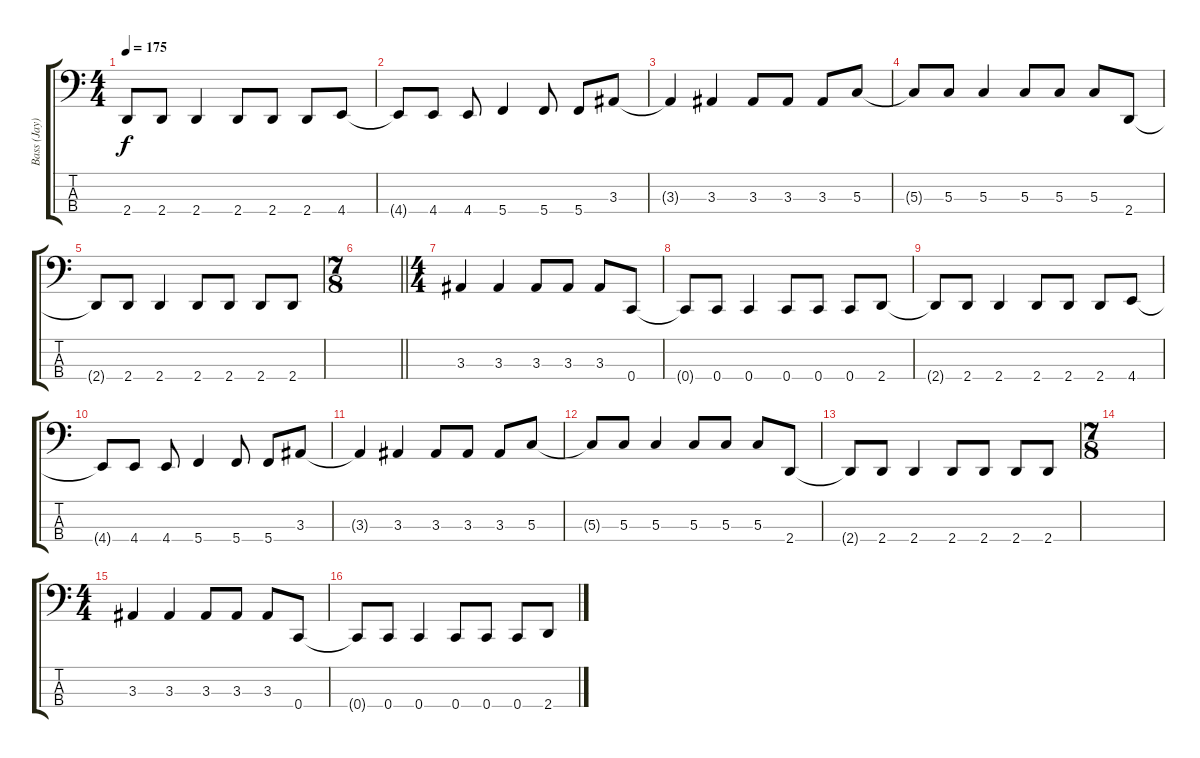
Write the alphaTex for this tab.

\track ("Bass (Jay)" "Bass (Jay)") {instrument electricbasspick}
\staff {score tabs}
\tuning (F2 C2 G1 C1) {hide}
\ts (4 4)
\tempo 175
\clef f4
\ks c
2.4{t}.8{dy f} 2.4.8 2.4.4 2.4.8 2.4.8 2.4.8 4.4.8 |
4.4{t}.8 4.4.8 4.4.8 5.4.4 5.4.8 5.4.8 3.3.8 |
3.3{t}.4 3.3.4 3.3.8 3.3.8 3.3.8 5.3.8 |
5.3{t}.8 5.3.8 5.3.4 5.3.8 5.3.8 5.3.8 2.4.8 |
2.4{t}.8 2.4.8 2.4.4 2.4.8 2.4.8 2.4.8 2.4.8 |
\ts (7 8)
\barLineRight lightlight
|
\ts (4 4)
3.3.4 3.3.4 3.3.8 3.3.8 3.3.8 0.4.8 |
0.4{t}.8 0.4.8 0.4.4 0.4.8 0.4.8 0.4.8 2.4.8 |
2.4{t}.8 2.4.8 2.4.4 2.4.8 2.4.8 2.4.8 4.4.8 |
4.4{t}.8 4.4.8 4.4.8 5.4.4 5.4.8 5.4.8 3.3.8 |
3.3{t}.4 3.3.4 3.3.8 3.3.8 3.3.8 5.3.8 |
5.3{t}.8 5.3.8 5.3.4 5.3.8 5.3.8 5.3.8 2.4.8 |
2.4{t}.8 2.4.8 2.4.4 2.4.8 2.4.8 2.4.8 2.4.8 |
\ts (7 8)
|
\ts (4 4)
3.3.4 3.3.4 3.3.8 3.3.8 3.3.8 0.4.8 |
0.4{t}.8 0.4.8 0.4.4 0.4.8 0.4.8 0.4.8 2.4.8
